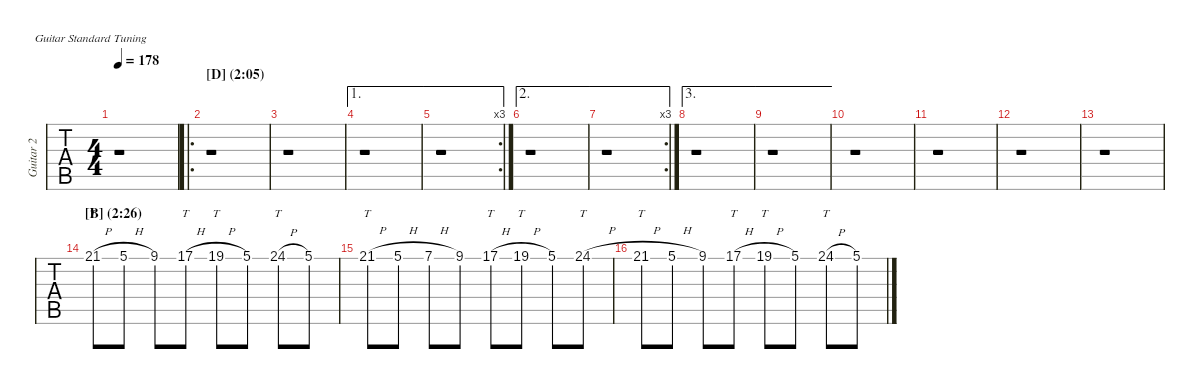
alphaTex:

\defaultSystemsLayout 4
\hideDynamics
\bracketExtendMode nobrackets
\multiTrackTrackNamePolicy allsystems
\firstSystemTrackNameMode fullname
\otherSystemsTrackNameMode fullname
\otherSystemsTrackNameOrientation horizontal
\track ("Guitar 2" "Guitar 2") {instrument overdrivenguitar}
\staff {tabs}
\tuning (E4 B3 G3 D3 A2 E2)
\ts (4 4)
\scale
0.623093
\tempo 178
\accidentals auto
\clef g2
\ottava regular
\simile none
\ks c
r.1{dy mf} |
\ro
\section ("D" "(2:05)")
\scale
1.00935 r.1 |
\scale
0.992305 r.1 |
\ae 1
\scale
0.988126 r.1 |
\ae 1
\rc 3
\scale
1.01022 r.1 |
\ae 2
\scale
1.00501 r.1 |
\ae 2
\rc 3
\scale
0.995166 r.1 |
\ae 3
\scale
0.992469 r.1 |
\ae 3
\scale
1.00736 r.1 |
\scale
1.00071 r.1 |
\scale
0.996529 r.1 |
\scale
1.00489 r.1 |
\scale
0.997874 r.1 |
\section ("B" "(2:26)")
\scale
1.00249 21.1{h acc #}.8{tt instrument overdrivenguitar} 5.1{h}.8 9.1{acc #}.8 17.1{h}.8{tt} 19.1{h}.8{tt} 5.1.8 24.1{h}.8{tt} 5.1.8 |
\scale
1.00249 21.1{h acc #}.8{tt} 5.1{h}.8 7.1{h}.8 9.1{acc #}.8 17.1{h}.8{tt} 19.1{h}.8{tt} 5.1.8 24.1{h}.8{tt} |
\scale
0.998312 21.1{h acc #}.8{tt} 5.1{h}.8 9.1{acc #}.8 17.1{h}.8{tt} 19.1{h}.8{tt} 5.1.8 24.1{h}.8{tt} 5.1.8
